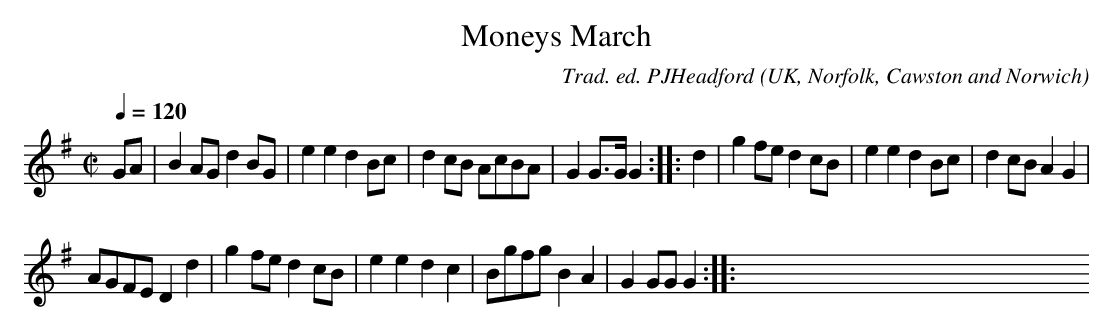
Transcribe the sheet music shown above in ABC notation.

X:1
T:Moneys March
C:Trad. ed. PJHeadford
O:UK, Norfolk, Cawston and Norwich
M:C|
L:1/8
Q:1/4=120
K:G
GA|B2AG d2BG|e2e2 d2Bc|d2cB AcBA|G2G>GG2:||:d2|g2fe d2cB|e2e2 d2Bc|d2cB A2G2|
AGFE D2d2|g2fe d2cB|e2e2 d2c2|Bgfg B2A2|G2GG G2:||:XXXXXXX
